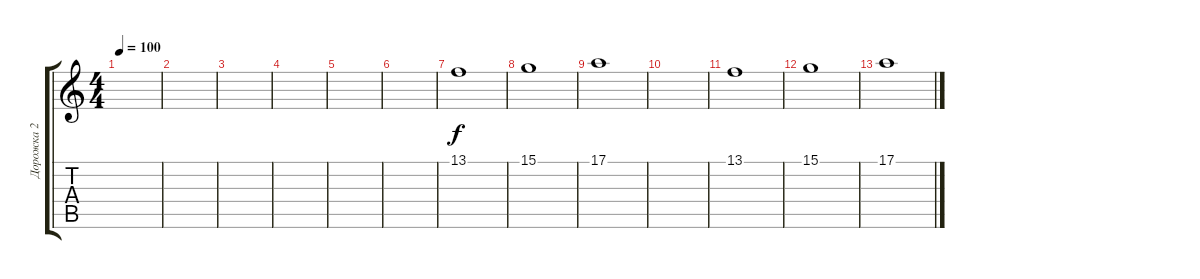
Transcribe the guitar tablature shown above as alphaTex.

\track ("Дорожка 2" "Дорожка 2") {instrument vibraphone}
\staff {score tabs}
\tuning (E4 B3 G3 D3 A2 E2) {hide}
\ts (4 4)
\tempo 100
\clef g2
\ks c
|
|
|
|
|
|
13.1.1 |
15.1.1 |
17.1.1 |
|
13.1.1 |
15.1.1 |
17.1.1
